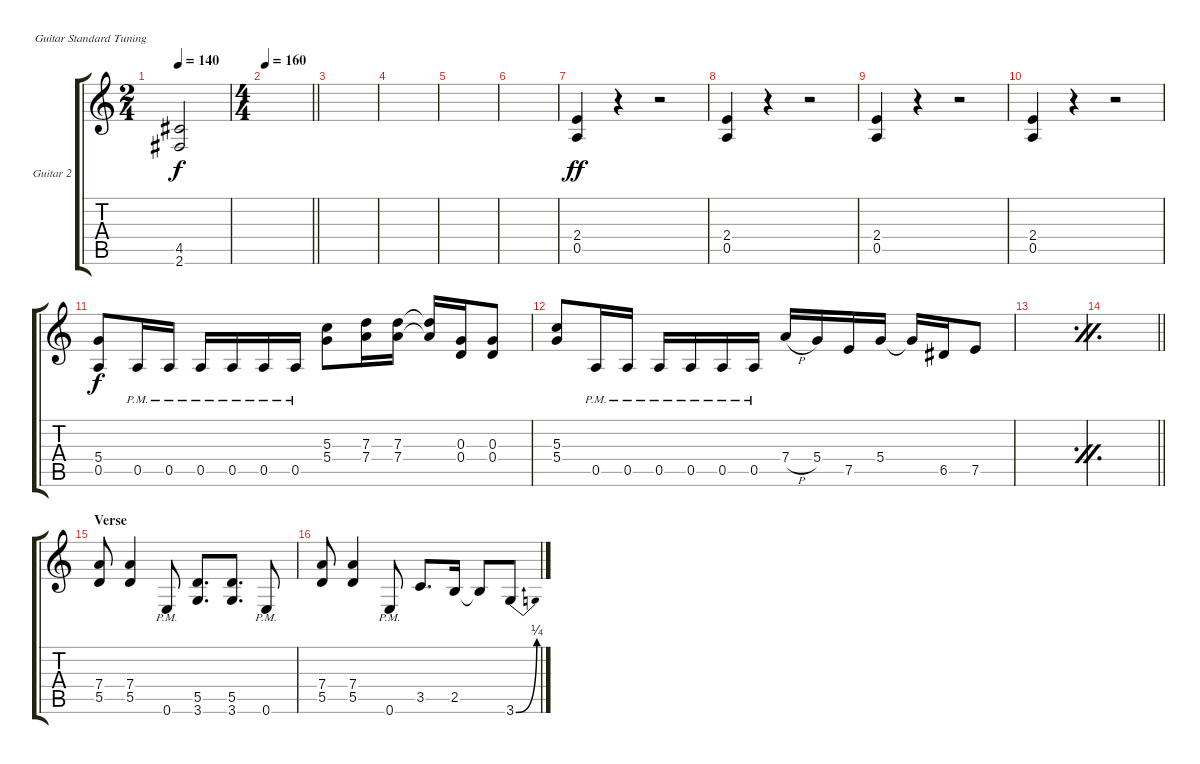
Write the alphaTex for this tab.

\bracketExtendMode groupsimilarinstruments
\firstSystemTrackNameOrientation horizontal
\otherSystemsTrackNameOrientation horizontal
\track ("Guitar 2" "Guitar 2") {instrument overdrivenguitar}
\staff {score tabs}
\tuning (E4 B3 G3 D3 A2 E2)
\ts (2 4)
\tempo 140
\clef g2
\ks c
(4.5{t} 2.6{t}).2{dy f} |
\ts (4 4)
\tempo 160
\barLineRight lightlight
|
|
|
|
|
(2.4 0.5).4{dy ff} r.4 r.2 |
(2.4 0.5).4 r.4 r.2 |
(2.4 0.5).4 r.4 r.2 |
(2.4 0.5).4 r.4 r.2 |
(5.4 0.5).8{dy f} 0.5{pm}.16 0.5{pm}.16 0.5{pm}.16 0.5{pm}.16 0.5{pm}.16 0.5{pm}.16 (5.3 5.4).8 (7.3 7.4).16 (7.3 7.4).16 (7.3{t} 7.4{t}).16 (0.3 0.4).16 (0.3 0.4).8 |
(5.3 5.4).8 0.5{pm}.16 0.5{pm}.16 0.5{pm}.16 0.5{pm}.16 0.5{pm}.16 0.5{pm}.16 7.4{h}.16 5.4.16 7.5.16 5.4.16 5.4{t}.16 6.5.16 7.5.8 |
\simile firstofdouble
|
\simile secondofdouble
\barLineRight lightlight
|
\section ("" "Verse")
\simile none
(7.4 5.5).8 (7.4 5.5).4 0.6{pm}.8 (5.5 3.6).8{d} (5.5 3.6).8{d} 0.6{pm}.8 |
(7.4 5.5).8 (7.4 5.5).4 0.6{pm}.8 3.5.8{d} 2.5.16 2.5{t}.8 3.6{be (bend 0 0 53.4 1)}.8
